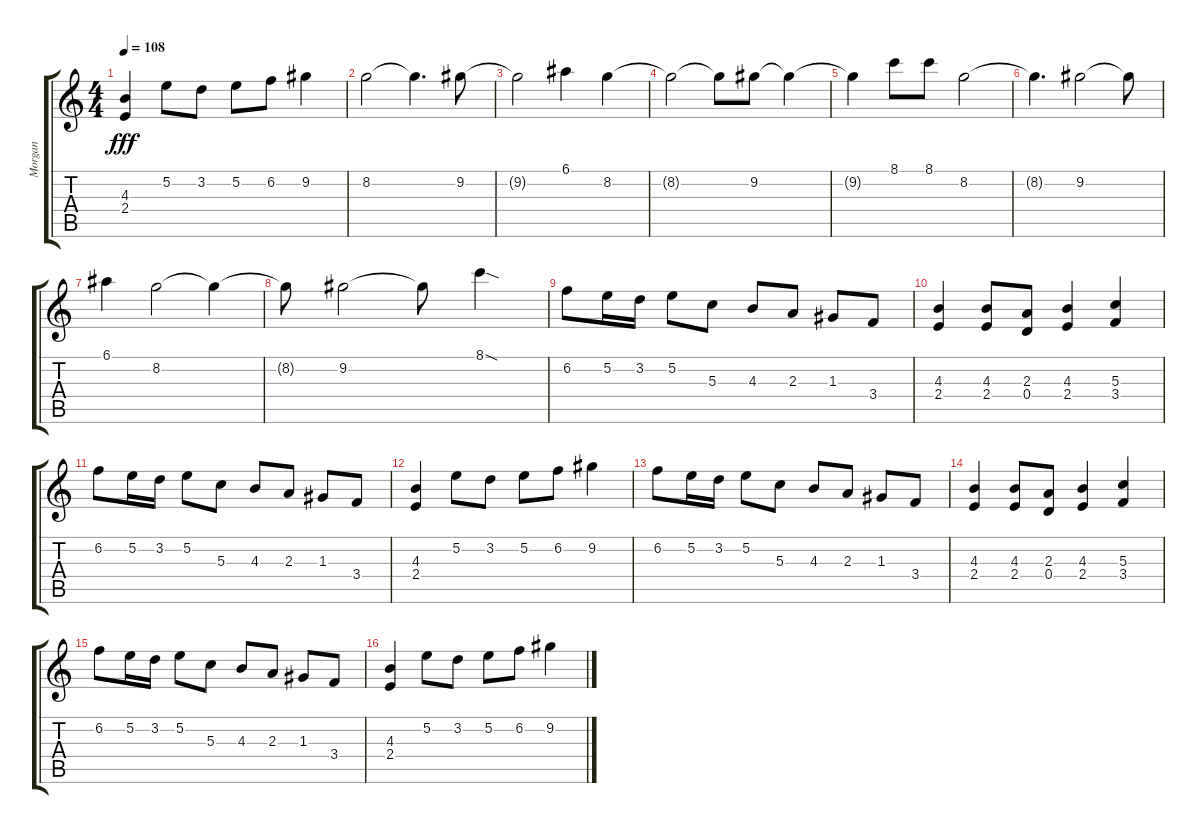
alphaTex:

\track ("Morgan" "Morgan") {instrument distortionguitar}
\staff {score tabs}
\tuning (E4 B3 G3 D3 A2 E2) {hide}
\ts (4 4)
\tempo 108
\clef g2
\ks c
(4.3 2.4).4{dy fff} 5.2.8 3.2.8 5.2.8 6.2.8 9.2.4 |
8.2.2 8.2{t}.4{d} 9.2.8 |
9.2{t}.2 6.1.4 8.2.4 |
8.2{t}.2 8.2{t}.8 9.2.8 9.2{t}.4 |
9.2{t}.4 8.1.8 8.1.8 8.2.2 |
8.2{t}.4{d} 9.2.2 9.2{t}.8 |
6.1.4 8.2.2 8.2{t}.4 |
8.2{t}.8 9.2.2 9.2{t}.8 8.1{sod}.4 |
6.2.8 5.2.16 3.2.16 5.2.8 5.3.8 4.3.8 2.3.8 1.3.8 3.4.8 |
(4.3 2.4).4 (4.3 2.4).8 (2.3 0.4).8 (4.3 2.4).4 (5.3 3.4).4 |
6.2.8 5.2.16 3.2.16 5.2.8 5.3.8 4.3.8 2.3.8 1.3.8 3.4.8 |
(4.3 2.4).4 5.2.8 3.2.8 5.2.8 6.2.8 9.2.4 |
6.2.8 5.2.16 3.2.16 5.2.8 5.3.8 4.3.8 2.3.8 1.3.8 3.4.8 |
(4.3 2.4).4 (4.3 2.4).8 (2.3 0.4).8 (4.3 2.4).4 (5.3 3.4).4 |
6.2.8 5.2.16 3.2.16 5.2.8 5.3.8 4.3.8 2.3.8 1.3.8 3.4.8 |
(4.3 2.4).4 5.2.8 3.2.8 5.2.8 6.2.8 9.2.4
